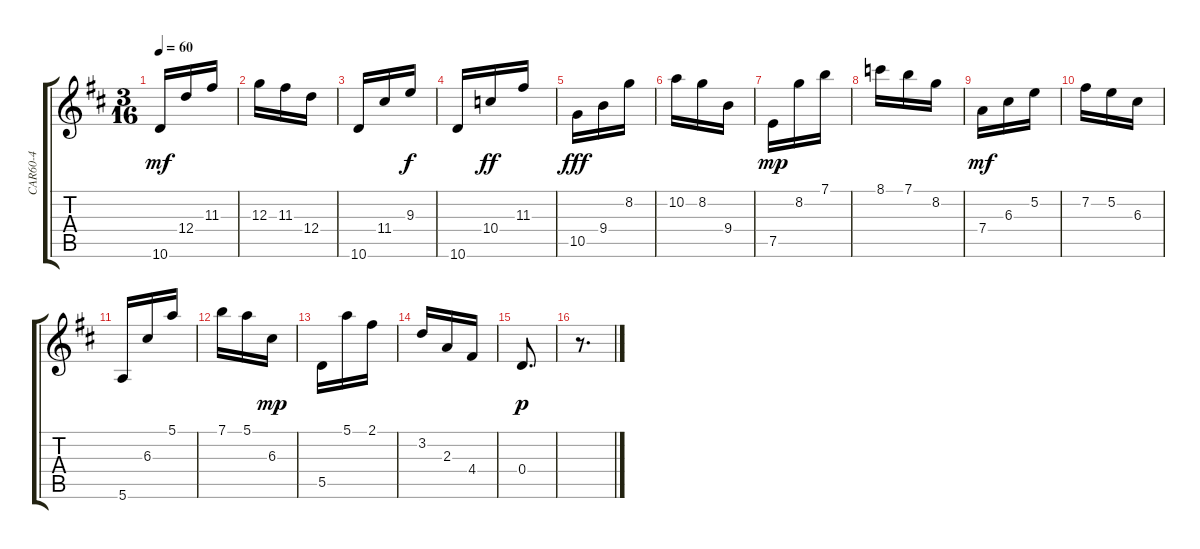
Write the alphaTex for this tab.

\track ("CAR60-4             " "CAR60-4   ") {instrument acousticguitarnylon}
\staff {score tabs}
\tuning (E4 B3 G3 D3 A2 E2) {hide}
\ts (3 16)
\tempo 60
\clef g2
\ks d
10.6.16{dy mf} 12.4.16 11.3.16 |
12.3.16 11.3.16 12.4.16 |
10.6.16 11.4.16 9.3.16{dy f} |
10.6.16 10.4.16{dy ff} 11.3.16 |
10.5.16{dy fff} 9.4.16 8.2.16 |
10.2.16 8.2.16 9.4.16 |
7.5.16{dy mp} 8.2.16 7.1.16 |
8.1.16 7.1.16 8.2.16 |
7.4.16{dy mf} 6.3.16 5.2.16 |
7.2.16 5.2.16 6.3.16 |
5.6.16 6.3.16 5.1.16 |
7.1.16 5.1.16 6.3.16{dy mp} |
5.5.16 5.1.16 2.1.16 |
3.2.16 2.3.16 4.4.16 |
0.4.8{d dy p} |
r.8{d}
